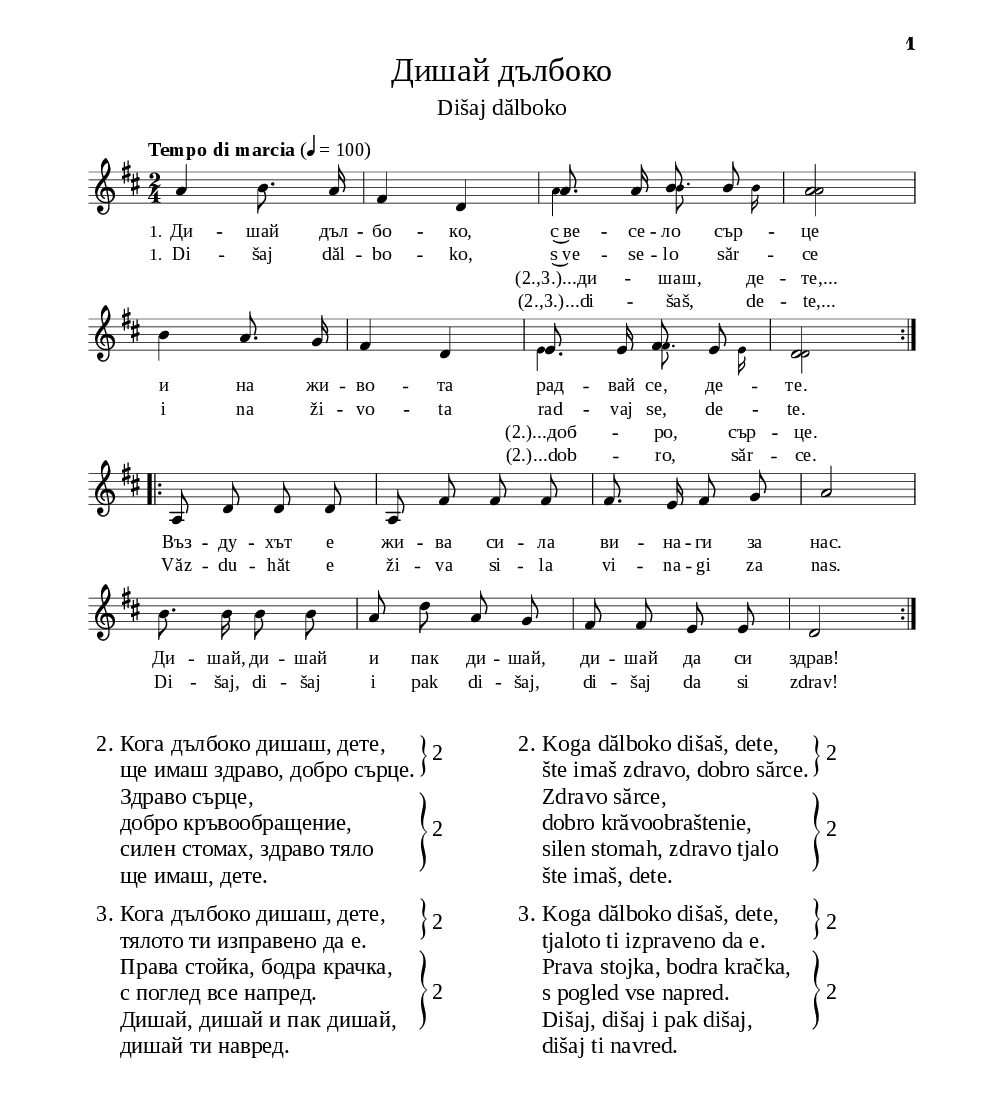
\version "2.24.4"

\include "include/globals.ily"

"rightBraces063" = \markup {
  \column {
    % repeat braces
    \translate #'(0 . -0.7 )
    \right-brace #20

    \translate #'(0 . -6.5 )
    \right-brace #38

    \translate #'(0 . -6.0 )
    \right-brace #20

    \translate #'(0 . -6.5 )
    \right-brace #38
  }
  \column {
    % repeat numbers
    \translate #'(0 . -1.2 )
    2

    \translate #'(0 . -7.0 )
    2

    \translate #'(0 . -11.9 )
    2

    \translate #'(0 . -9.0 )
    2
  }
}

\bookpart {
  \label #'ref063
  \tocItem \markup "Дишай дълбоко – Dišaj dălboko"
  \include "include/bookpart-paper.ily"
  \score {
    \include "include/score-layout.ily"

    <<
      \new Voice = "mainVoice" \absolute  {
        \clef treble
        \key d \major
        \time 2/4
        \tempoFunc "Tempo di marcia" 4 "100"
        \autoBeamOff

        a'4 b'8. a'16 | fis'4 d' | \noBreak

        <<
          % now temporary add a second voice
          {
            \voiceTwo % this voice is in the same context as parent
            \stemUp a'8. a'16 b'8 b' | a'2 \stemNeutral
          }
          \new Voice = "tempVoice1" {
            % this is a new voice context
            \voiceOne \autoBeamOff
            \stemDown \tiny a'4 b'8. b'16 |
            \once \override NoteColumn.force-hshift = #1.2
            a'2 \stemNeutral
          }
        >>
        \oneVoice
        | \break

        b'4 a'8. g'16 | fis'4 d' | \noBreak

        <<
          % now temporary add a new voice
          {
            \voiceTwo % this voice is in the same context as parent
            \stemUp e'8. e'16 fis'8 e' | d'2 \stemNeutral
          }
          \new Voice = "tempVoice2" {
            % this is a new voice context
            \voiceOne \autoBeamOff
            \stemDown \tiny e'4 fis'8. e'16 |
            \once \override NoteColumn.force-hshift = #1.2
            d'2 \stemNeutral
          }
        >>
        \oneVoice
        \bar ":|.|:" | \break
        a8 d' d' d' | a8 fis' fis' fis' | fis'8. e'16 fis'8 g' |  a'2 \break |
        b'8. b'16 b'8 b' | a'8 d'' a' g' |  fis'8 fis'8 e'8 e'8|  d'2 \bar ":|." \break |
      }

      \new Lyrics \lyricsto "mainVoice" {
        \set stanza = "1." Ди -- шай дъл -- бо -- ко, с~ве -- се -- ло сър -- це
        и на жи -- во -- та рад -- вай се, де -- те.
        Въз -- ду -- хът е жи -- ва си -- ла ви -- на -- ги за нас.
        Ди -- шай, ди -- шай и пак ди -- шай, ди -- шай да си здрав!
      }
      \new Lyrics \lyricsto "mainVoice" {
        \set stanza = "1." Di -- šaj dăl -- bo -- ko, s~ve -- se -- lo săr -- ce
        i na ži -- vo -- ta rad -- vaj se, de -- te.
        Văz -- du -- hăt e ži -- va si -- la vi -- na -- gi za nas.
        Di -- šaj, di -- šaj i pak di -- šaj, di -- šaj da si zdrav!
      }

      \new Lyrics \lyricsto "tempVoice1" {
        "(2.,3.)...ди" -- шаш, де -- те,...
      }
      \new Lyrics \lyricsto "tempVoice1" {
        "(2.,3.)...di" -- šaš, de -- te,...
      }

      \new Lyrics \lyricsto "tempVoice2" {
        "(2.)...доб" -- ро, сър -- це.
      }
      \new Lyrics \lyricsto "tempVoice2" {
        "(2.)...dob" -- ro, săr -- ce.
      }
    >>

    \header {
      title = \titleFunc "Дишай дълбоко" "Dišaj dălboko"
    }

    \midi{}

  } % score



  \markup \empty-two

  \markup \abs-fontsize #11 {
    \hspace #1
    \override #`(baseline-skip . ,bgCoupletBaselineSkip)
    \column {

      \line {   2.  Кога дълбоко дишаш, дете,}

      \line {   "   "ще имаш здраво, добро сърце.}

      \line {   "   "Здраво сърце, }

      \line {   "   "добро кръвообращение,}

      \line {   "   "силен стомах, здраво тяло}

      \line {   "   "ще имаш, дете.}

      \vspace #0.5

      \line {   3. Кога дълбоко дишаш, дете,}

      \line {   "   "тялото ти изправено да е.}

      \line {   "   "Права стойка, бодра крачка,}

      \line {   "   "с поглед все напред.}

      \line {   "   "Дишай, дишай и пак дишай, }

      \line {   "   "дишай ти навред. }
    }
    \"rightBraces063"
    \hspace #9
    \override #`(baseline-skip . ,bgCoupletBaselineSkip)
    \column {

      \line {   2.  Koga dălboko dišaš, dete,}

      \line {   "   "šte imaš zdravo, dobro sărce.}

      \line {   "   "Zdravo sărce, }

      \line {   "   "dobro krăvoobraštenie,}

      \line {   "   "silen stomah, zdravo tjalo}

      \line {   "   "šte imaš, dete.}

      \vspace #0.5

      \line {   3. Koga dălboko dišaš, dete,}

      \line {   "   "tjaloto ti izpraveno da e.}

      \line {   "   "Prava stojka, bodra kračka,}

      \line {   "   "s pogled vse napred.}

      \line {   "   "Dišaj, dišaj i pak dišaj, }

      \line {   "   "dišaj ti navred. }
    } %column
    \"rightBraces063"
  } % markup

  \pageBreak

  % include foreign translation(s) of the song
  \version "2.24.4"

\markup \fill-line { \fontsize #deTitleFontSize "Atme tief" }
\markup \null
\markup \null
\markup \abs-fontsize #11 {
  \fill-line {
    \override #`(baseline-skip . ,deCoupletBaselineSkip)

    \column {

      \line { 1. Atme tief mit fröhlichem Herzen,}

      \line { "   "und erfreue dich, Kind, am Leben.}

      \line { "   "Die Luft ist für uns immer eine lebendige Kraft,}

      \line { "   "atme, atme und atme wieder,}

      \line { "   "atme, auf dass du gesund bleibst!}
      \vspace #0.5
      \line { 2. Wenn du, Kind, tief atmest,}

      \line { "   " wirst du ein gesundes, gutes Herz haben.}

      \line { "   "Ein gesundes Herz, einen guten Kreislauf,}

      \line { "   "einen starken Magen, einen starken Körper}

      \line { "   "wirst du, Kind, haben.}
      \vspace #0.5
      \line { 3. Wenn du, Kind, tief atmest,}

      \line { "   "soll dein Körper aufgerichtet sein!}

      \line { "   "Aufrechte Haltung, ein munterer Schritt,}

      \line { "   "mit dem Blick immer vorwärts.}

      \line { "   "Atme, atme und atme wieder,}

      \line { "   "atme du überall.}


    }
  }
}


} % bookpart
